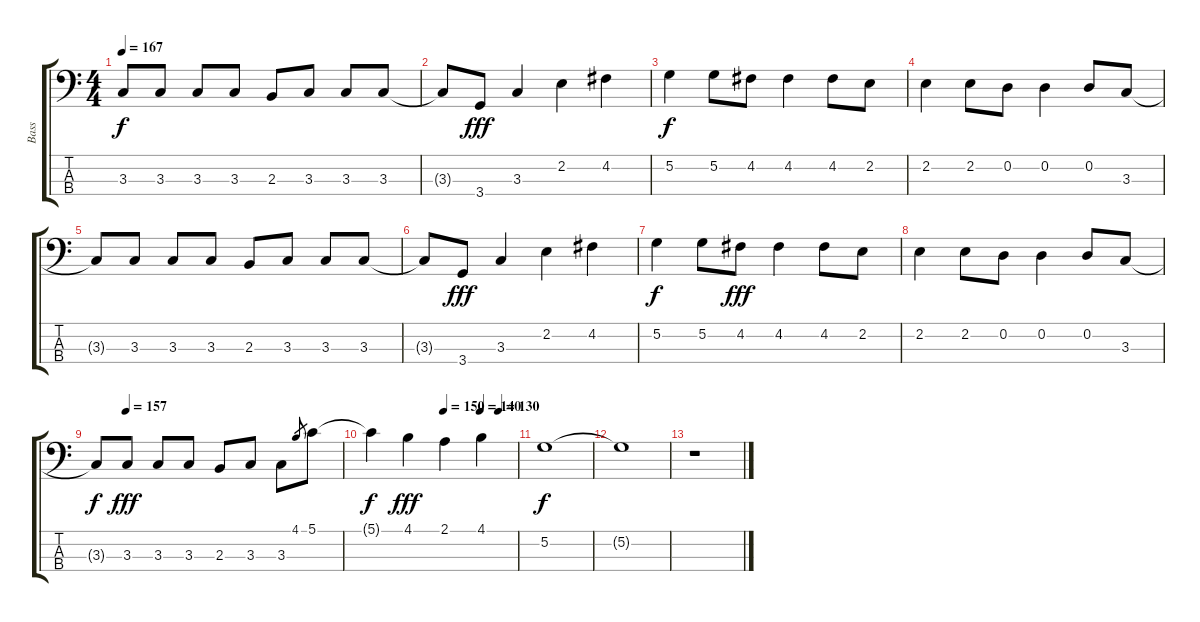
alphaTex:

\track ("Bass" "Bass") {instrument electricbasspick}
\staff {score tabs}
\tuning (G2 D2 A1 E1) {hide}
\ts (4 4)
\tempo 167
\clef f4
\ks c
3.3{t}.8{dy f} 3.3.8 3.3.8 3.3.8 2.3.8 3.3.8 3.3.8 3.3.8 |
3.3{t}.8 3.4.8{dy fff} 3.3.4 2.2.4 4.2.4 |
5.2.4{dy f} 5.2.8 4.2.8 4.2.4 4.2.8 2.2.8 |
2.2.4 2.2.8 0.2.8 0.2.4 0.2.8 3.3.8 |
3.3{t}.8 3.3.8 3.3.8 3.3.8 2.3.8 3.3.8 3.3.8 3.3.8 |
3.3{t}.8 3.4.8{dy fff} 3.3.4 2.2.4 4.2.4 |
5.2.4{dy f} 5.2.8 4.2.8{dy fff} 4.2.4 4.2.8 2.2.8 |
2.2.4 2.2.8 0.2.8 0.2.4 0.2.8 3.3.8 |
\tempo (157 0.125)
3.3{t}.8{dy f} 3.3.8{dy fff} 3.3.8 3.3.8 2.3.8 3.3.8 3.3.8 4.1.8{gr} 5.1.8 |
\tempo (150 0.5)
\tempo (140 0.75)
\tempo (130 0.875)
5.1{t}.4{dy f} 4.1.4{dy fff} 2.1.4 4.1.4 |
5.2.1{dy f} |
5.2{t}.1 |
r.1
